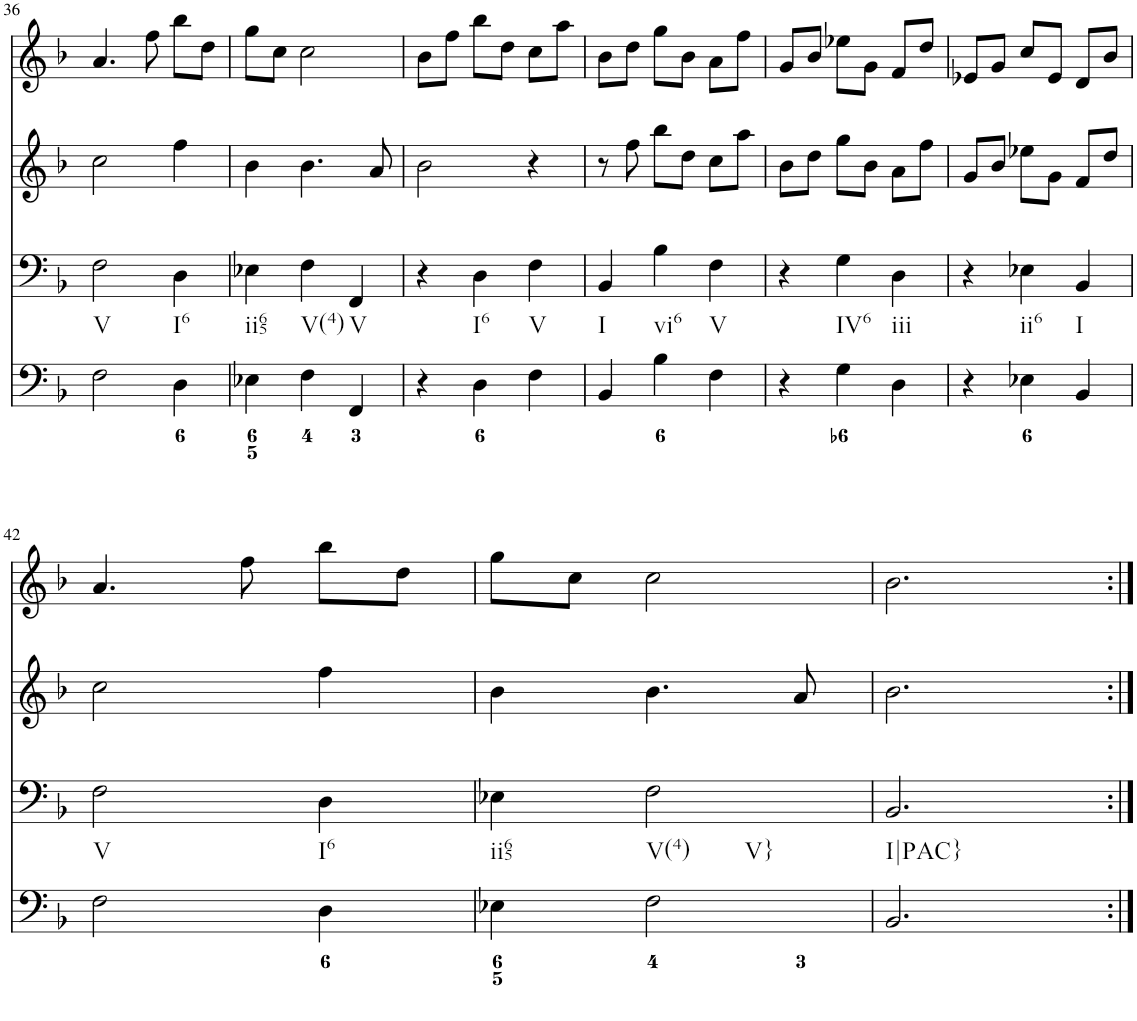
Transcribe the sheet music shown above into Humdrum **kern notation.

**kern	**kern	**kern	**kern
*part4	*part3	*part2	*part1
*staff4	*staff3	*staff2	*staff1
*I"Piano	*I"Piano	*I"Piano	*I"Piano
*I'Pno	*I'Pno	*I'Pno	*I'Pno
!!LO:PB:g=z
*clefF4	*clefF4	*clefG2	*clefG2
*k[b-]	*k[b-]	*k[b-]	*k[b-]
*F:	*F:	*F:	*F:
*M3/4	*M3/4	*M3/4	*M3/4
=36	=36	=36	=36
!	!LO:TX:b:t=V	!	!
2F\	2F\	2cc\	4.a/
.	.	.	8ff\
!	!LO:TX:b:t=I6	!	!
4D\	4D\	4ff\	8bb-\L
.	.	.	8dd\J
=37	=37	=37	=37
!	!LO:TX:b:t=ii65	!	!
4E-X\	4E-X\	4b-\	8gg\L
.	.	.	8cc\J
!	!LO:TX:b:t=V(4)	!	!
4F\	4F\	4.b-\	2cc\
!	!LO:TX:b:t=V	!	!
4FF/	4FF/	.	.
.	.	8a/	.
=38	=38	=38	=38
4r	4r	2b-\	8b-\L
.	.	.	8ff\J
!	!LO:TX:b:t=I6	!	!
4D\	4D\	.	8bb-\L
.	.	.	8dd\J
!	!LO:TX:b:t=V	!	!
4F\	4F\	4r	8cc\L
.	.	.	8aa\J
=39	=39	=39	=39
!	!LO:TX:b:t=I	!	!
4BB-/	4BB-/	8r	8b-\L
.	.	8ff\	8dd\J
!	!LO:TX:b:t=vi6	!	!
4B-\	4B-\	8bb-\L	8gg\L
.	.	8dd\J	8b-\J
!	!LO:TX:b:t=V	!	!
4F\	4F\	8cc\L	8a\L
.	.	8aa\J	8ff\J
=40	=40	=40	=40
4r	4r	8b-\L	8g/L
.	.	8dd\J	8b-/J
!	!LO:TX:b:t=IV6	!	!
4G\	4G\	8gg\L	8ee-X\L
.	.	8b-\J	8g\J
!	!LO:TX:b:t=iii	!	!
4D\	4D\	8a\L	8f/L
.	.	8ff\J	8dd/J
=41	=41	=41	=41
4r	4r	8g/L	8e-X/L
.	.	8b-/J	8g/J
!	!LO:TX:b:t=ii6	!	!
4E-X\	4E-X\	8ee-X\L	8cc/L
.	.	8g\J	8e-/J
!	!LO:TX:b:t=I	!	!
4BB-/	4BB-/	8f/L	8d/L
.	.	8dd/J	8b-/J
!!LO:LB:g=z
=42	=42	=42	=42
!	!LO:TX:b:t=V	!	!
2F\	2F\	2cc\	4.a/
.	.	.	8ff\
!	!LO:TX:b:t=I6	!	!
4D\	4D\	4ff\	8bb-\L
.	.	.	8dd\J
=43	=43	=43	=43
!	!LO:TX:b:t=ii65	!	!
4E-X\	4E-X\	4b-\	8gg\L
.	.	.	8cc\J
!	!LO:TX:b:t=V(4)	!	!
!	!LO:TX:b:t=V}	!	!
2F\	2F\	4.b-\	2cc\
.	.	8a/	.
=44	=44	=44	=44
!	!LO:TX:b:t=I|PAC}	!	!
2.BB-/	2.BB-/	2.b-\	2.b-\
=:|!	=:|!	=:|!	=:|!
*-	*-	*-	*-
